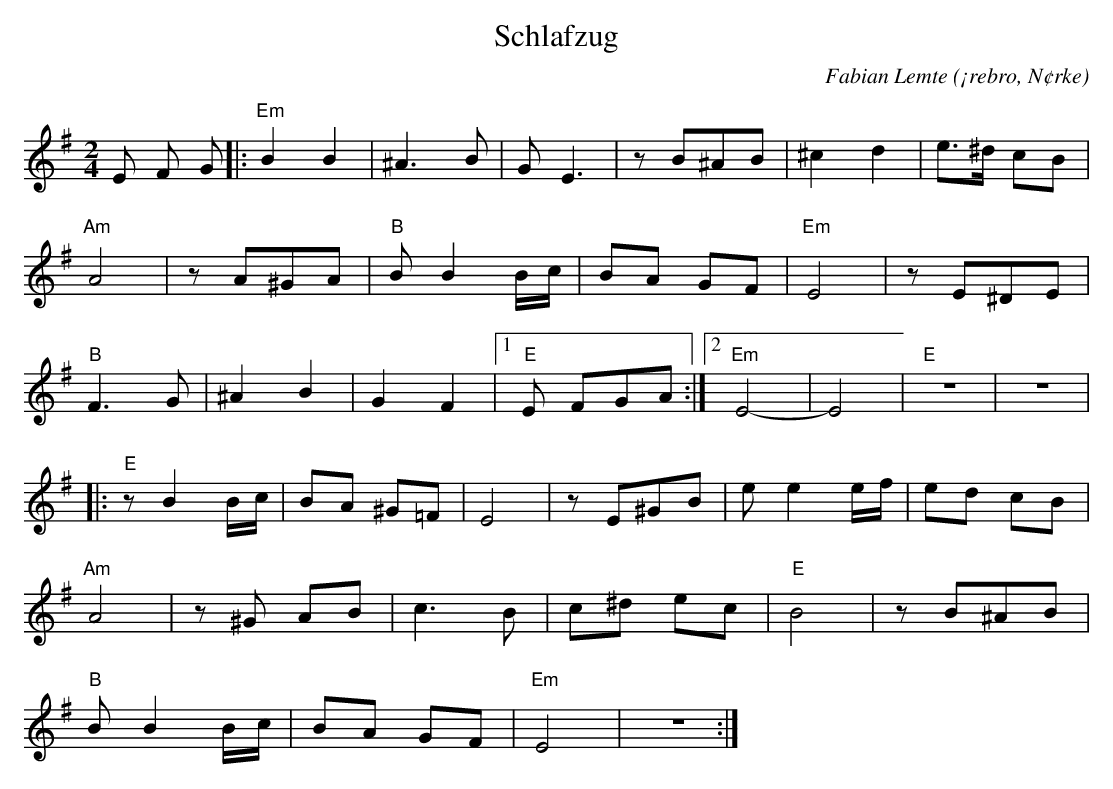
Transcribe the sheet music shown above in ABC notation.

X:1
T:Schlafzug
O:¡rebro, N¢rke
C:Fabian Lemte
Q: Klezmer
M:2/4
L:1/8
K:Em,E
E F G |:"Em" B2 B2 | ^A3B | GE3 | zB^AB | ^c2 d2 | e>^d cB |
"Am" A4 | zA^GA |"B" B B2 B/2c/2 | BA GF |"Em" E4 | zE^DE |
"B" F3G | ^A2 B2 | G2 F2 |1"E" E FGA :|2"Em" E4- | E4 |"E" z4 | z4 |
|:"E" zB2 B/2c/2 | BA ^G=F | E4 | zE^GB | e e2 e/2f/2| ed cB |
"Am" A4 | z^G AB | c3B | c^d ec |"E" B4 | zB^AB |
"B" B B2 B/2c/2 | BA GF |"Em" E4 | z4 :|
